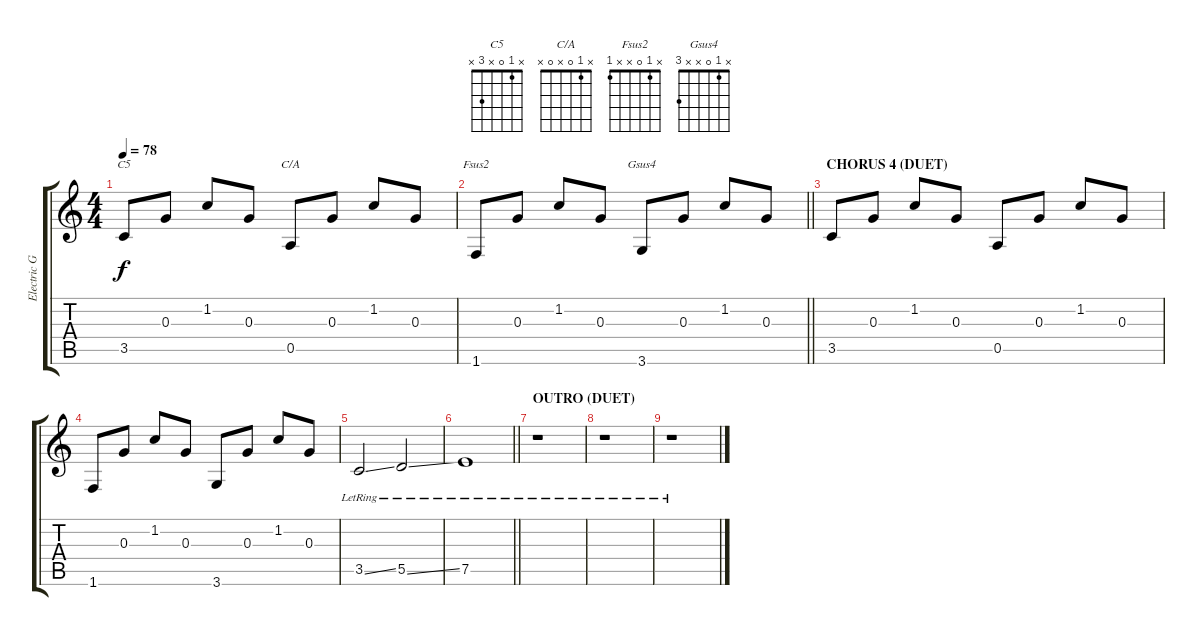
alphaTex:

\track ("Electric Guitar" "Electric G") {instrument electricguitarclean}
\staff {score tabs}
\tuning (E4 B3 G3 D3 A2 E2) {hide}
\chord ("C5" x 1 0 x 3 x)
\chord ("C/A" x 1 0 x 0 x)
\chord ("Fsus2" x 1 0 x x 1)
\chord ("Gsus4" x 1 0 x x 3)
\ts (4 4)
\tempo 78
\clef g2
\ks c
3.5.8{ch "C5" dy f} 0.3.8 1.2.8 0.3.8 0.5.8{ch "C/A"} 0.3.8 1.2.8 0.3.8 |
\barLineRight lightlight
1.6.8{ch "Fsus2"} 0.3.8 1.2.8 0.3.8 3.6.8{ch "Gsus4"} 0.3.8 1.2.8 0.3.8 |
\section ("" "CHORUS 4 (DUET)")
3.5.8 0.3.8 1.2.8 0.3.8 0.5.8 0.3.8 1.2.8 0.3.8 |
1.6.8 0.3.8 1.2.8 0.3.8 3.6.8 0.3.8 1.2.8 0.3.8 |
3.5{ss lr}.2 5.5{ss lr}.2 |
\barLineRight lightlight
7.5{lr}.1 |
\section ("" "OUTRO (DUET)")
r.1 |
r.1 |
r.1
